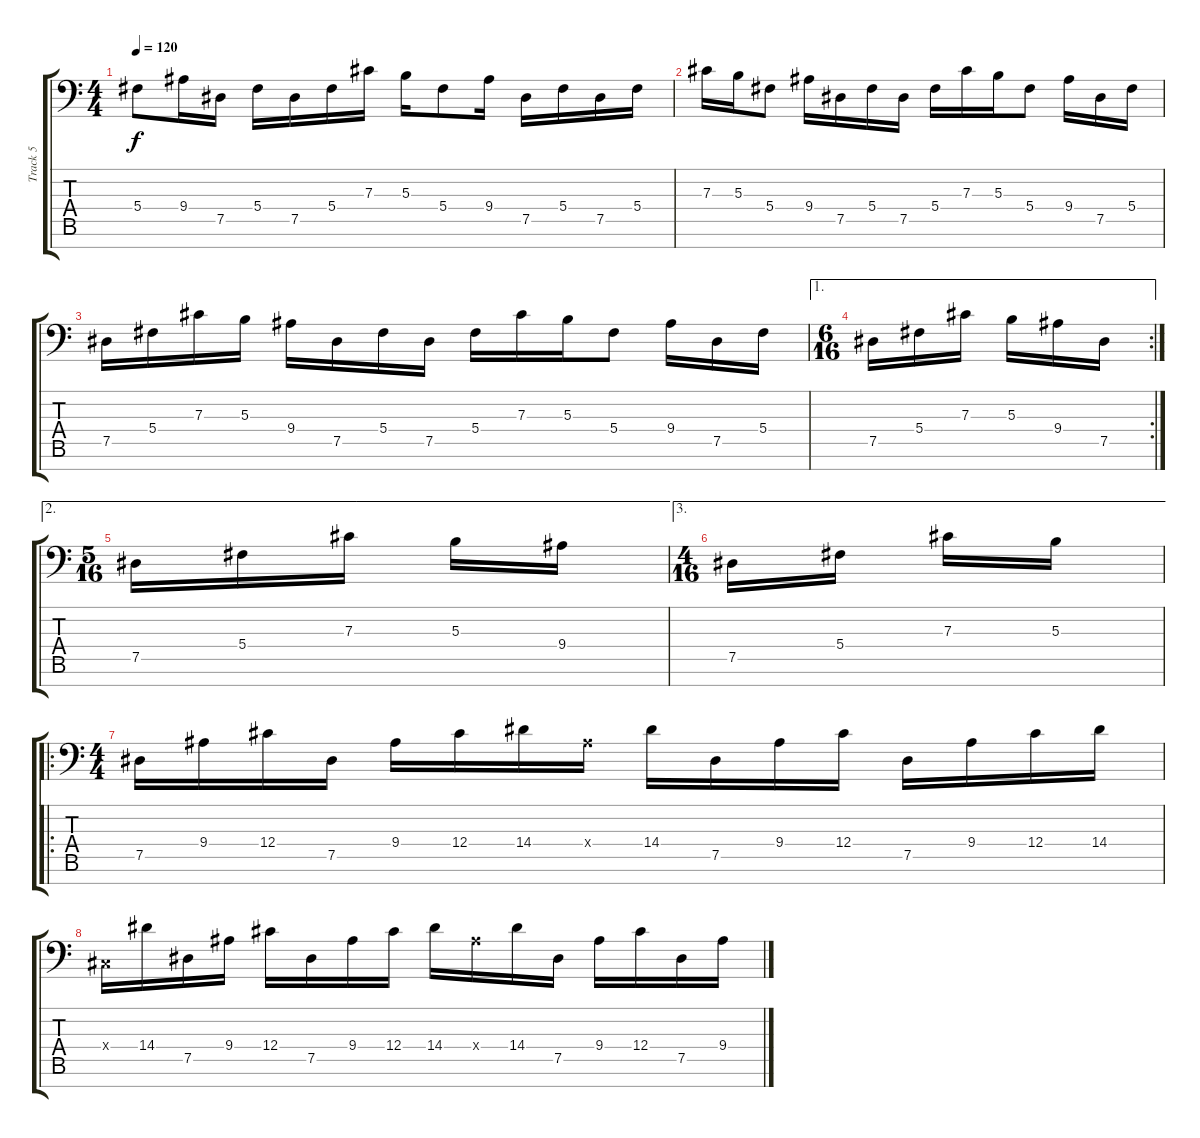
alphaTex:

\track ("Track 5" "Track 5") {instrument acousticgrandpiano}
\staff {score tabs}
\tuning (Eb4 Bb3 Gb3 Db3 Ab2 Eb2 Bb1) {hide}
\ts (4 4)
\tempo 120
\clef f4
\ks c
5.4.8{dy f} 9.4.16 7.5.16 5.4.16 7.5.16 5.4.16 7.3.16 5.3.16 5.4.8 9.4.16 7.5.16 5.4.16 7.5.16 5.4.16 |
7.3.16 5.3.16 5.4.8 9.4.16 7.5.16 5.4.16 7.5.16 5.4.16 7.3.16 5.3.16 5.4.8 9.4.16 7.5.16 5.4.16 |
7.5.16 5.4.16 7.3.16 5.3.16 9.4.16 7.5.16 5.4.16 7.5.16 5.4.16 7.3.16 5.3.16 5.4.8 9.4.16 7.5.16 5.4.16 |
\ae 1
\rc 2
\ts (6 16)
7.5.16 5.4.16 7.3.16 5.3.16 9.4.16 7.5.16 |
\ae 2
\ts (5 16)
7.5.16 5.4.16 7.3.16 5.3.16 9.4.16 |
\ae 3
\ts (4 16)
7.5.16 5.4.16 7.3.16 5.3.16 |
\ro
\ts (4 4)
7.5.16 9.4.16 12.4.16 7.5.16 9.4.16 12.4.16 14.4.16 9.4{x}.16 14.4.16 7.5.16 9.4.16 12.4.16 7.5.16 9.4.16 12.4.16 14.4.16 |
0.4{x}.16 14.4.16 7.5.16 9.4.16 12.4.16 7.5.16 9.4.16 12.4.16 14.4.16 9.4{x}.16 14.4.16 7.5.16 9.4.16 12.4.16 7.5.16 9.4.16
